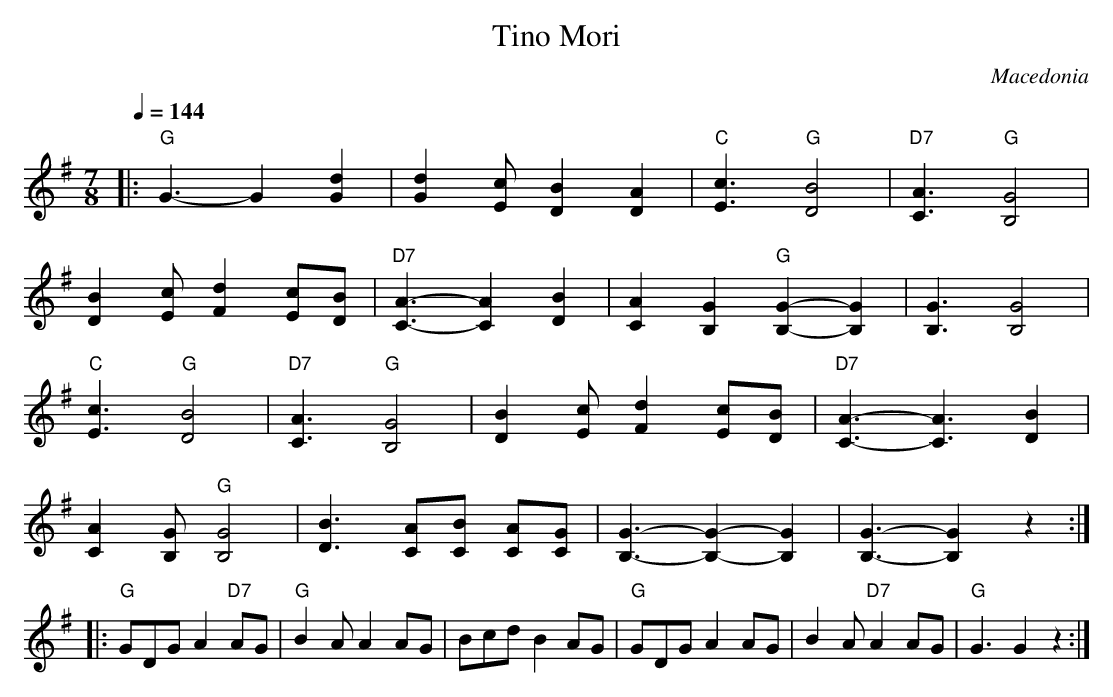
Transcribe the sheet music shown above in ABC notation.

X:1
T:Tino Mori
O:Macedonia
M:7/8
L:1/8
Q:1/4=144
K:G
|: "G" G3-G2 [G2d2] | [G2d2] [Ec] [D2B2] [D2A2] |\
"C" [E3c3]  "G" [D4B4] | "D7" [C3A3] "G" [B,4G4] |
[D2B2] [Ec]  [F2d2] [Ec][DB] |\
"D7"  [C3-A3-][C2A2] [D2B2]|\
[C2A2] [B,2G2] "G" [B,2-G2-][B,2G2] | [B,3G3] [B,4G4]|
"C" [E3c3]  "G" [D4B4] | "D7" [C3A3]  "G" [B,4G4] |\
[D2B2] [Ec] [F2d2] [Ec][DB] | "D7" [C3-A3-][C3A3] [D2B2]|
[C2A2] [B,G] "G" [B,4G4]| [D3B3] [CA][CB] [CA][CG] |\
[B,3-G3-][B,2-G2-][B,2G2] | [B,3-G3-] [B,2G2] z2 :|
|: "G" GDG  A2 "D7" AG | "G" B2 A A2 AG| Bcd B2 AG |\
"G" GDG A2 AG | B2 A "D7" A2 AG | "G" G3 G2 z2 :|
